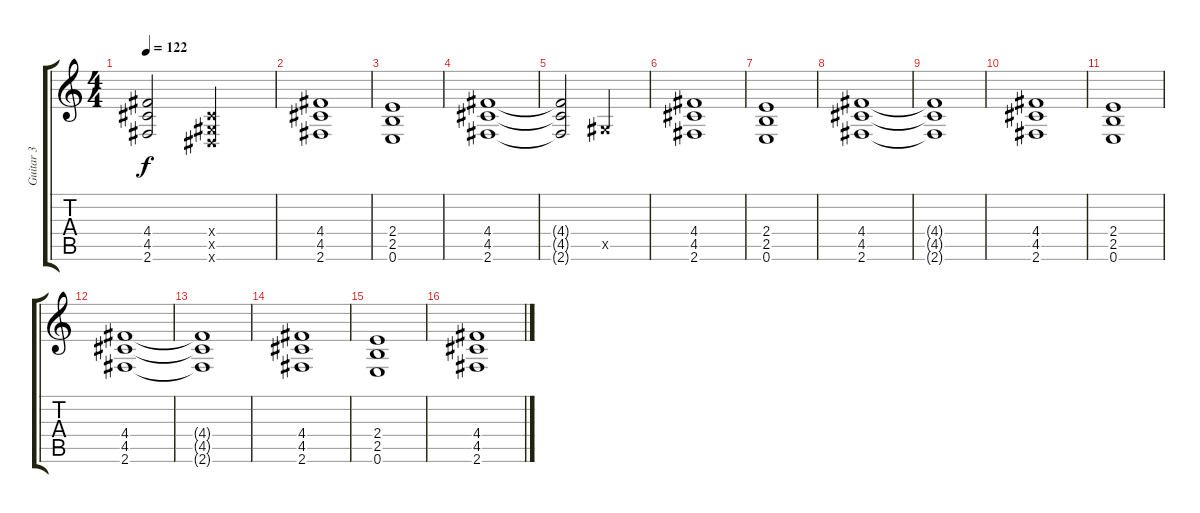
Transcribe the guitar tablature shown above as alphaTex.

\track ("Guitar 3" "Guitar 3") {instrument distortionguitar}
\staff {score tabs}
\tuning (E4 B3 G3 D3 A2 E2) {hide}
\ts (4 4)
\tempo 122
\clef g2
\ks c
(4.4{t} 4.5{t} 2.6{t}).2{dy f} (-1.4{x} -1.5{x} -1.6{x}).2 |
(4.4 4.5 2.6).1 |
(2.4 2.5 0.6).1 |
(4.4 4.5 2.6).1 |
(4.4{t} 4.5{t} 2.6{t}).2 -1.5{x}.2 |
(4.4 4.5 2.6).1 |
(2.4 2.5 0.6).1 |
(4.4 4.5 2.6).1 |
(4.4{t} 4.5{t} 2.6{t}).1 |
(4.4 4.5 2.6).1 |
(2.4 2.5 0.6).1 |
(4.4 4.5 2.6).1 |
(4.4{t} 4.5{t} 2.6{t}).1 |
(4.4 4.5 2.6).1 |
(2.4 2.5 0.6).1 |
(4.4 4.5 2.6).1
